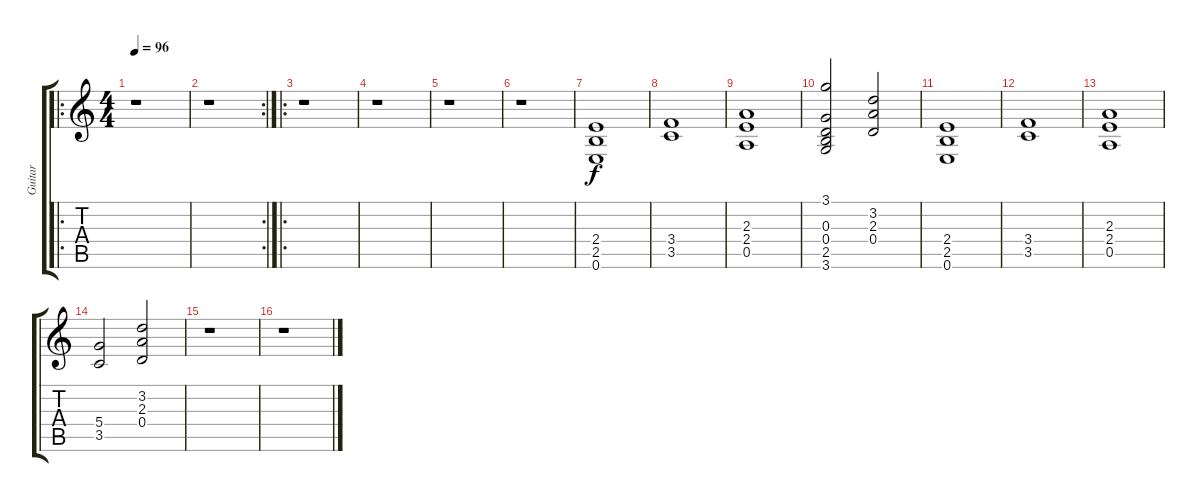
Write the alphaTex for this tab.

\track ("Guitar" "Guitar") {instrument distortionguitar}
\staff {score tabs}
\tuning (E4 B3 G3 D3 A2 E2) {hide}
\ro
\ts (4 4)
\tempo 96
\clef g2
\ks c
r.1{dy f instrument distortionguitar} |
\rc 2
r.1 |
\ro
r.1 |
r.1 |
r.1 |
r.1 |
(2.4 2.5 0.6).1{volume 6 balance 0} |
(3.4 3.5).1 |
(2.3 2.4 0.5).1 |
(3.1 0.3 0.4 2.5 3.6).2 (3.2 2.3 0.4).2 |
(2.4 2.5 0.6).1 |
(3.4 3.5).1 |
(2.3 2.4 0.5).1 |
(5.4 3.5).2 (3.2 2.3 0.4).2 |
r.1 |
r.1
